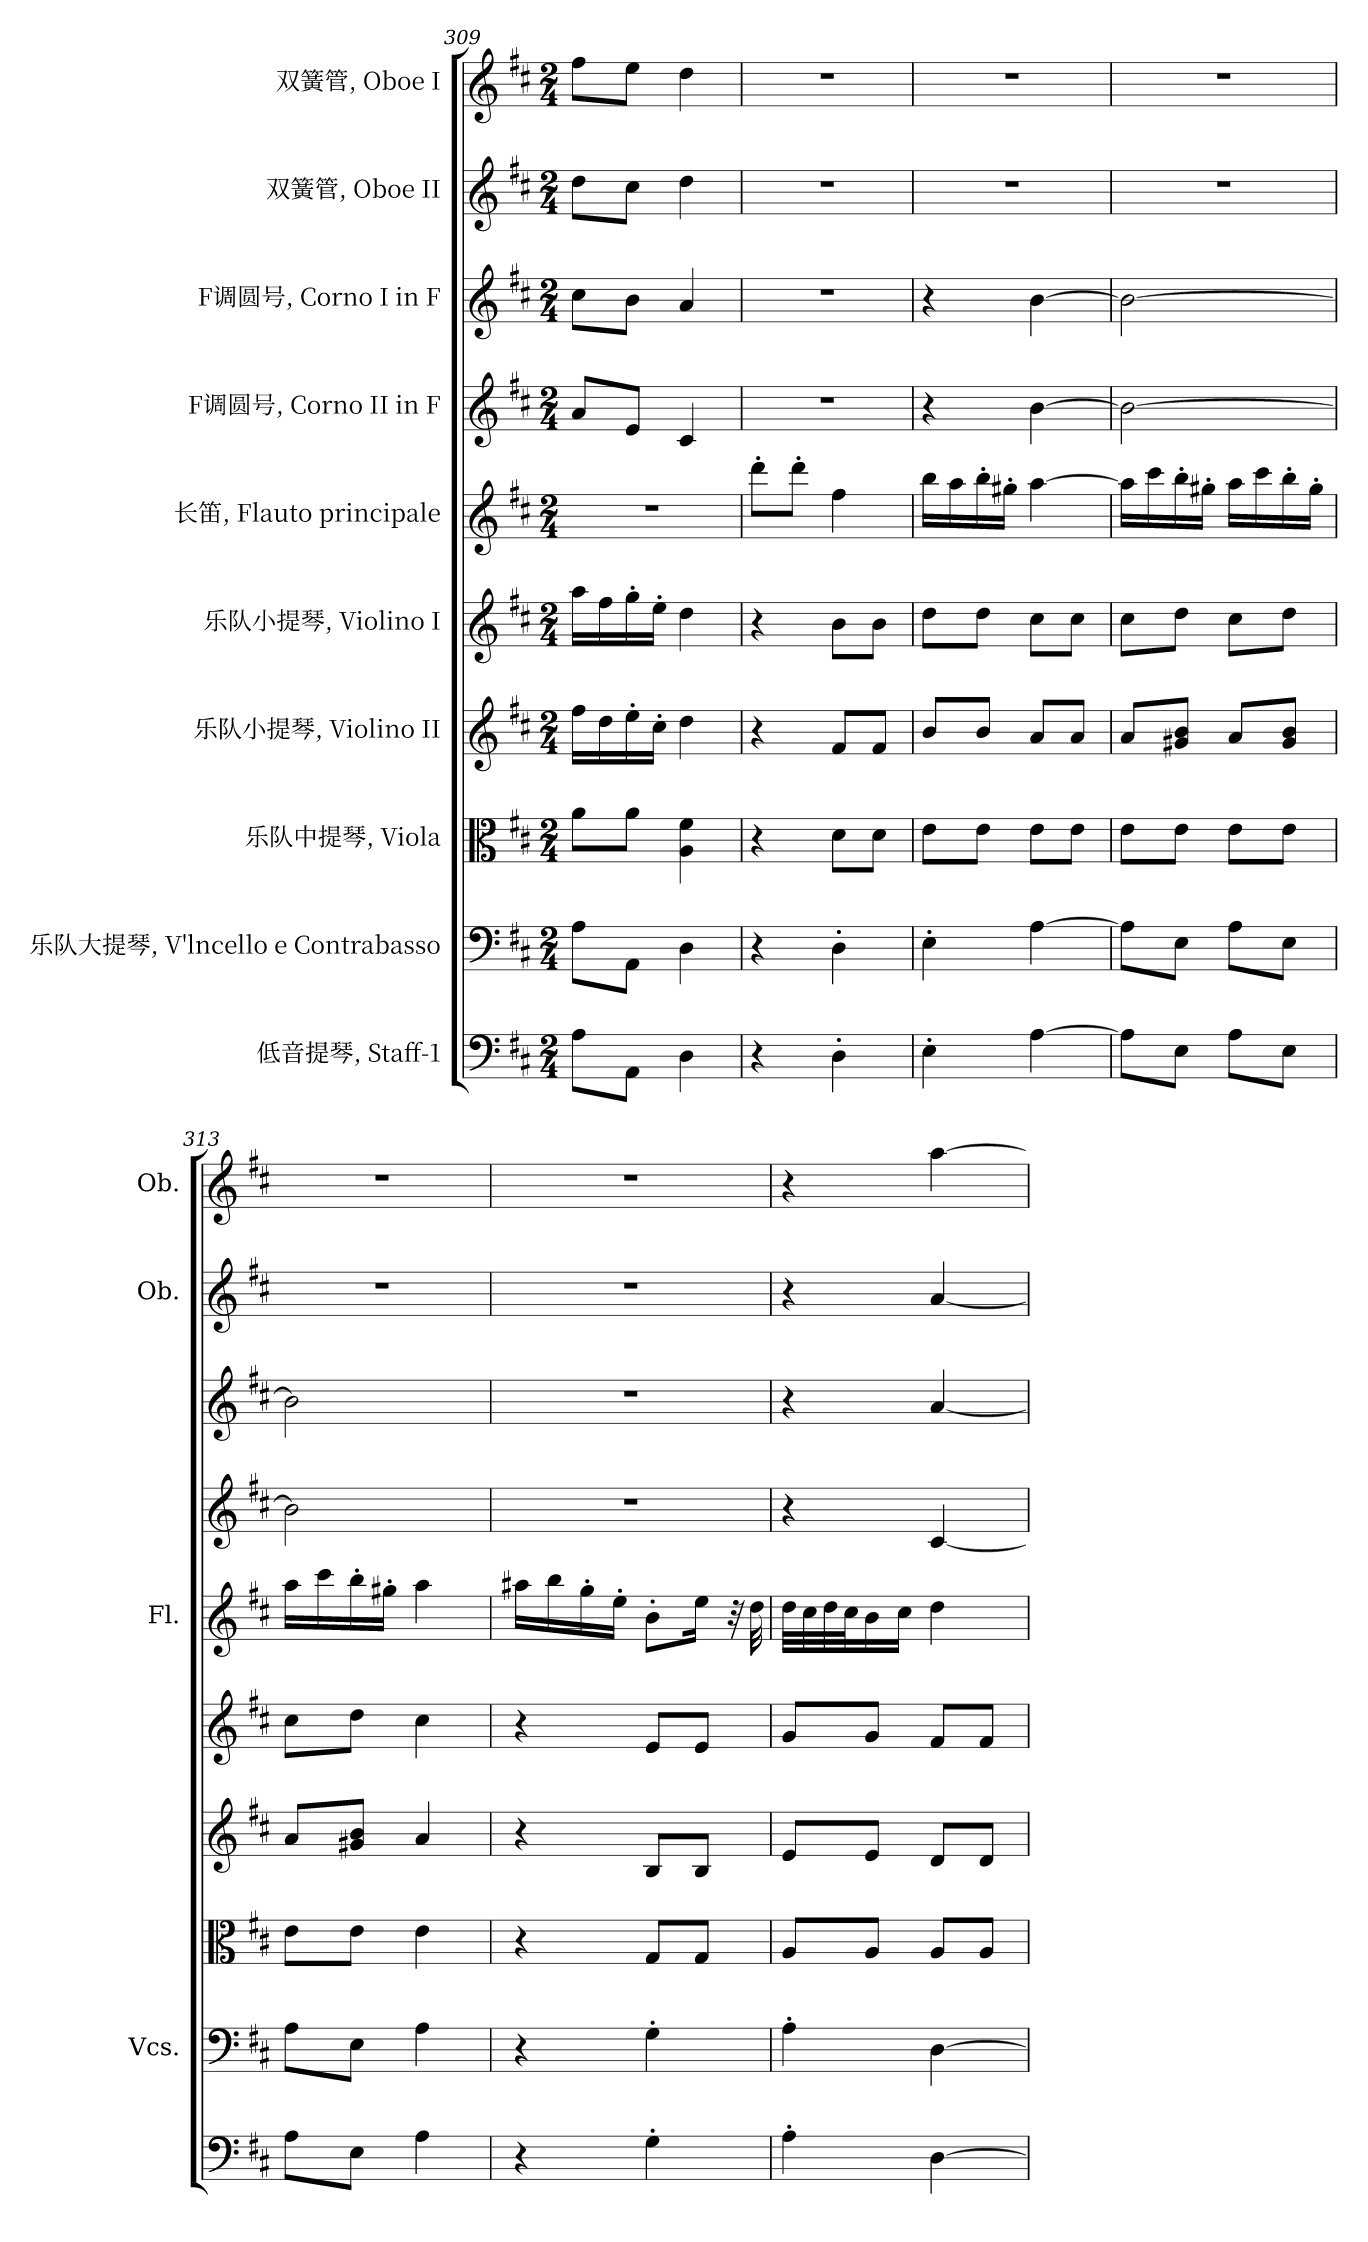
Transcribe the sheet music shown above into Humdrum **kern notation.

**kern	**kern	**kern	**kern	**kern	**kern	**kern	**kern	**kern	**kern
*part10	*part9	*part8	*part7	*part6	*part5	*part4	*part3	*part2	*part1
*staff10	*staff9	*staff8	*staff7	*staff6	*staff5	*staff4	*staff3	*staff2	*staff1
*I"低音提琴, Staff-1	*I"乐队大提琴, V'lncello e Contrabasso	*I"乐队中提琴, Viola	*I"乐队小提琴, Violino II	*I"乐队小提琴, Violino I	*I"长笛, Flauto principale	*I"F调圆号, Corno II in F	*I"F调圆号, Corno I in F	*I"双簧管, Oboe II	*I"双簧管, Oboe I
*	*I'Vcs.	*	*	*	*I'Fl.	*	*	*I'Ob.	*I'Ob.
*clefF4	*clefF4	*clefC3	*clefG2	*clefG2	*clefG2	*clefG2	*clefG2	*clefG2	*clefG2
*ITrd7c12	*	*	*	*	*	*ITrd4c7	*ITrd4c7	*	*
*k[f#c#]	*k[f#c#]	*k[f#c#]	*k[f#c#]	*k[f#c#]	*k[f#c#]	*k[f#]	*k[f#]	*k[f#c#]	*k[f#c#]
*M2/4	*M2/4	*M2/4	*M2/4	*M2/4	*M2/4	*M2/4	*M2/4	*M2/4	*M2/4
=309	=309	=309	=309	=309	=309	=309	=309	=309	=309
8AA\L	8A\L	8a\L	16ff#\LL	16aa\LL	2r	8d/L	8f#\L	8dd\L	8ff#\L
.	.	.	16dd\	16ff#\	.	.	.	.	.
8AAA\J	8AA\J	8a\J	16ee'\	16gg'\	.	8A/J	8e\J	8cc#\J	8ee\J
.	.	.	16cc#'\JJ	16ee'\JJ	.	.	.	.	.
4DD\	4D\	4A\ 4f#\	4dd\	4dd\	.	4F#/	4d/	4dd\	4dd\
=310	=310	=310	=310	=310	=310	=310	=310	=310	=310
4r	4r	4r	4r	4r	8ddd'\L	2r	2r	2r	2r
.	.	.	.	.	8ddd'\J	.	.	.	.
4DD'\	4D'\	8d\L	8f#/L	8b\L	4ff#\	.	.	.	.
.	.	8d\J	8f#/J	8b\J	.	.	.	.	.
=311	=311	=311	=311	=311	=311	=311	=311	=311	=311
4EE'\	4E'\	8e\L	8b/L	8dd\L	16bb\LL	4r	4r	2r	2r
.	.	.	.	.	16aa\	.	.	.	.
.	.	8e\J	8b/J	8dd\J	16bb'\	.	.	.	.
.	.	.	.	.	16gg#X'\JJ	.	.	.	.
[4AA\	[4A\	8e\L	8a/L	8cc#\L	[4aa\	[4e\	[4e\	.	.
.	.	8e\J	8a/J	8cc#\J	.	.	.	.	.
!!LO:PB:g=z
=312	=312	=312	=312	=312	=312	=312	=312	=312	=312
8AA\L]	8A\L]	8e\L	8a/L	8cc#\L	16aa\LL]	2e\_	2e\_	2r	2r
.	.	.	.	.	16ccc#\	.	.	.	.
8EE\J	8E\J	8e\J	8g#X/ 8b/J	8dd\J	16bb'\	.	.	.	.
.	.	.	.	.	16gg#X'\JJ	.	.	.	.
8AA\L	8A\L	8e\L	8a/L	8cc#\L	16aa\LL	.	.	.	.
.	.	.	.	.	16ccc#\	.	.	.	.
8EE\J	8E\J	8e\J	8g#/ 8b/J	8dd\J	16bb'\	.	.	.	.
.	.	.	.	.	16gg#'\JJ	.	.	.	.
=313	=313	=313	=313	=313	=313	=313	=313	=313	=313
8AA\L	8A\L	8e\L	8a/L	8cc#\L	16aa\LL	2e\]	2e\]	2r	2r
.	.	.	.	.	16ccc#\	.	.	.	.
8EE\J	8E\J	8e\J	8g#X/ 8b/J	8dd\J	16bb'\	.	.	.	.
.	.	.	.	.	16gg#X'\JJ	.	.	.	.
4AA\	4A\	4e\	4a/	4cc#\	4aa\	.	.	.	.
=314	=314	=314	=314	=314	=314	=314	=314	=314	=314
4r	4r	4r	4r	4r	16aa#X\LL	2r	2r	2r	2r
.	.	.	.	.	16bb\	.	.	.	.
.	.	.	.	.	16gg'\	.	.	.	.
.	.	.	.	.	16ee'\JJ	.	.	.	.
4GG'\	4G'\	8G/L	8B/L	8e/L	8b'\L	.	.	.	.
.	.	8G/J	8B/J	8e/J	16ee\Jk	.	.	.	.
.	.	.	.	.	32r	.	.	.	.
.	.	.	.	.	32dd\	.	.	.	.
=315	=315	=315	=315	=315	=315	=315	=315	=315	=315
4AA'\	4A'\	8A/L	8e/L	8g/L	32dd\LLL	4r	4r	4r	4r
.	.	.	.	.	32cc#\	.	.	.	.
.	.	.	.	.	32dd\	.	.	.	.
.	.	.	.	.	32cc#\J	.	.	.	.
.	.	8A/J	8e/J	8g/J	16b\	.	.	.	.
.	.	.	.	.	16cc#\JJ	.	.	.	.
[4DD\	[4D\	8A/L	8d/L	8f#/L	4dd\	[4F#/	[4d/	[4a/	[4aa\
.	.	8A/J	8d/J	8f#/J	.	.	.	.	.
=	=	=	=	=	=	=	=	=	=
*-	*-	*-	*-	*-	*-	*-	*-	*-	*-
